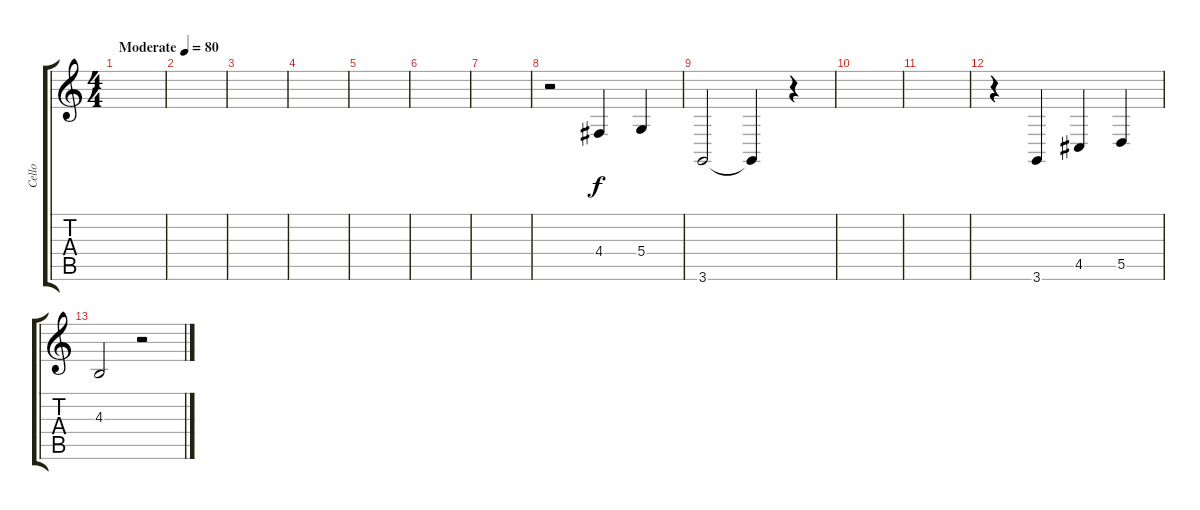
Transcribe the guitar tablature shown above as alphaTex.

\track ("Cello" "Cello") {instrument cello}
\staff {score tabs}
\tuning (E4 B3 G3 D3 A2 E2) {hide}
\ts (4 4)
\tempo (80 "Moderate")
\clef g2
\ks c
|
|
|
|
|
|
|
r.2 4.4.4 5.4.4 |
3.6.2 3.6{t}.4 r.4 |
|
|
r.4 3.6.4 4.5.4 5.5.4 |
4.3.2 r.2
